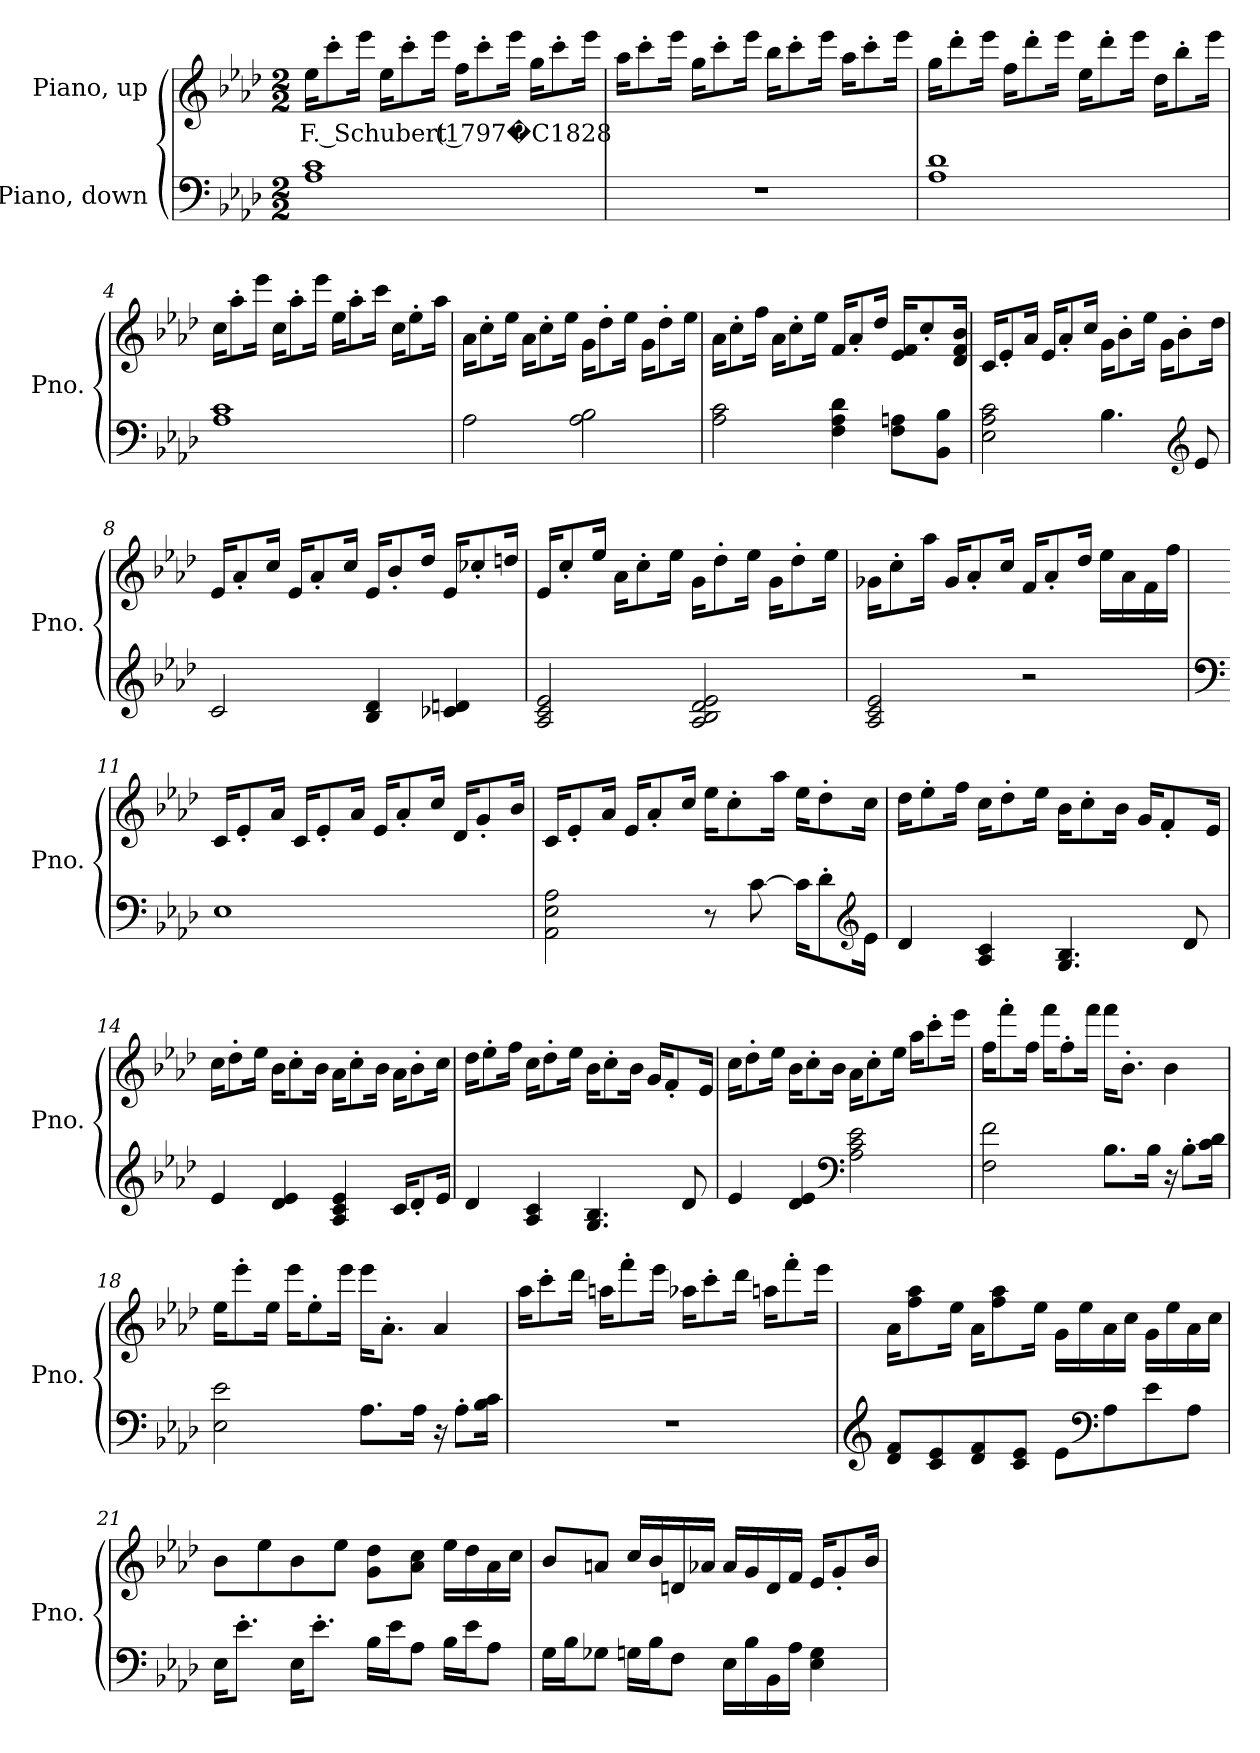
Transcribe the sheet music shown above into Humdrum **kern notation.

**kern	**kern	**text
*part2	*part1	*part1
*staff2	*staff1	*staff1
*I"Piano, down	*I"Piano, up	*
*I'Pno.	*I'Pno.	*
*clefF4	*clefG2	*
*k[b-e-a-d-]	*k[b-e-a-d-]	*
*M2/2	*M2/2	*
*MM22	*MM22	*
=1	=1	=1
!	!	!LO:LY:b
1A- 1c	16ee-\KL	F. Schubert (1797�C1828
.	8ccc'\	.
.	16eee-\Jk	.
.	16ee-\KL	.
.	8ccc'\	.
.	16eee-\Jk	.
.	16ff\KL	.
.	8ccc'\	.
.	16eee-\Jk	.
.	16gg\KL	.
.	8ccc'\	.
.	16eee-\Jk	.
!!LO:LB:g=z
=2	=2	=2
1r	16aa-\KL	.
.	8ccc'\	.
.	16eee-\Jk	.
.	16gg\KL	.
.	8ccc'\	.
.	16eee-\Jk	.
.	16bb-\KL	.
.	8ccc'\	.
.	16eee-\Jk	.
.	16aa-\KL	.
.	8ccc'\	.
.	16eee-\Jk	.
=3	=3	=3
1A- 1d-	16gg\KL	.
.	8ddd-'\	.
.	16eee-\Jk	.
.	16ff\KL	.
.	8ddd-'\	.
.	16eee-\Jk	.
.	16ee-\KL	.
.	8ddd-'\	.
.	16eee-\Jk	.
.	16dd-\KL	.
.	8bb-'\	.
.	16eee-\Jk	.
!!LO:LB:g=z
=4	=4	=4
1A- 1c	16cc\KL	.
.	8aa-'\	.
.	16eee-\Jk	.
.	16cc\KL	.
.	8aa-'\	.
.	16eee-\Jk	.
.	16ee-\KL	.
.	8aa-'\	.
.	16ccc\Jk	.
.	16cc\KL	.
.	8ee-'\	.
.	16aa-\Jk	.
=5	=5	=5
2A-\	16a-\KL	.
.	8cc'\	.
.	16ee-\Jk	.
.	16a-\KL	.
.	8cc'\	.
.	16ee-\Jk	.
2A-\ 2B-\	16g\KL	.
.	8dd-'\	.
.	16ee-\Jk	.
.	16g\KL	.
.	8dd-'\	.
.	16ee-\Jk	.
=6	=6	=6
2A-\ 2c\	16a-\KL	.
.	8cc'\	.
.	16ff\Jk	.
.	16a-\KL	.
.	8cc'\	.
.	16ee-\Jk	.
4F\ 4A-\ 4d-\	16f/KL	.
.	8a-'/	.
.	16dd-/Jk	.
8F\ 8An\L	16e-/ 16f/KL	.
.	8cc'/	.
8BB-\ 8B-\J	.	.
.	16d-/ 16f/ 16b-/Jk	.
!!LO:LB:g=z
=7	=7	=7
2E-\ 2A-\ 2c\	16c/KL	.
.	8e-'/	.
.	16a-/Jk	.
.	16e-/KL	.
.	8a-'/	.
.	16cc/Jk	.
4.B-\	16g\KL	.
.	8b-'\	.
.	16ee-\Jk	.
.	16g\KL	.
.	8b-'\	.
*clefG2	*	*
8e-/	.	.
.	16dd-\Jk	.
=8	=8	=8
2c/	16e-/KL	.
.	8a-'/	.
.	16cc/Jk	.
.	16e-/KL	.
.	8a-'/	.
.	16cc/Jk	.
4B-/ 4d-/	16e-/KL	.
.	8b-'/	.
.	16dd-/Jk	.
4c-X/ 4dn/	16e-/KL	.
.	8cc-X'/	.
.	16ddn/Jk	.
=9	=9	=9
2A-/ 2c/ 2e-/	16e-/KL	.
.	8cc'/	.
.	16ee-/Jk	.
.	16a-\KL	.
.	8cc'\	.
.	16ee-\Jk	.
2A-/ 2B-/ 2d-/ 2e-/	16g\KL	.
.	8dd-'\	.
.	16ee-\Jk	.
.	16g\KL	.
.	8dd-'\	.
.	16ee-\Jk	.
!!LO:LB:g=z
=10	=10	=10
2A-/ 2c/ 2e-/	16g-X\KL	.
.	8cc'\	.
.	16aa-\Jk	.
.	16g-/KL	.
.	8a-'/	.
.	16cc/Jk	.
2r	16f/KL	.
.	8a-'/	.
.	16dd-/Jk	.
.	16ee-\LL	.
.	16a-\	.
.	16f\	.
.	16ff\JJ	.
=11	=11	=11
*clefF4	*	*
1E-	16c/KL	.
.	8e-'/	.
.	16a-/Jk	.
.	16c/KL	.
.	8e-'/	.
.	16a-/Jk	.
.	16e-/KL	.
.	8a-'/	.
.	16cc/Jk	.
.	16d-/KL	.
.	8g'/	.
.	16b-/Jk	.
=12	=12	=12
2AA-\ 2E-\ 2A-\	16c/KL	.
.	8e-'/	.
.	16a-/Jk	.
.	16e-/KL	.
.	8a-'/	.
.	16cc/Jk	.
8r	16ee-\KL	.
.	8cc'\	.
[8c\	.	.
.	16aa-\Jk	.
16c\KL]	16ee-\KL	.
8d-'\	8dd-'\	.
*clefG2	*	*
16e-\Jk	16cc\Jk	.
!!LO:LB:g=z
=13	=13	=13
4d-/	16dd-\KL	.
.	8ee-'\	.
.	16ff\Jk	.
4A-/ 4c/	16cc\KL	.
.	8dd-'\	.
.	16ee-\Jk	.
4.G/ 4.B-/	16b-\KL	.
.	8cc'\	.
.	16b-\Jk	.
.	16g/KL	.
.	8f'/	.
8d-/	.	.
.	16e-/Jk	.
=14	=14	=14
4e-/	16cc\KL	.
.	8dd-'\	.
.	16ee-\Jk	.
4d-/ 4e-/	16b-\KL	.
.	8cc'\	.
.	16b-\Jk	.
4A-/ 4c/ 4e-/	16a-\KL	.
.	8cc'\	.
.	16b-\Jk	.
16c/KL	16a-\KL	.
8d-'/	8b-'\	.
16e-/Jk	16cc\Jk	.
=15	=15	=15
4d-/	16dd-\KL	.
.	8ee-'\	.
.	16ff\Jk	.
4A-/ 4c/	16cc\KL	.
.	8dd-'\	.
.	16ee-\Jk	.
4.G/ 4.B-/	16b-\KL	.
.	8cc'\	.
.	16b-\Jk	.
.	16g/KL	.
.	8f'/	.
8d-/	.	.
.	16e-/Jk	.
!!LO:PB:g=z
=16	=16	=16
4e-/	16cc\KL	.
.	8dd-'\	.
.	16ee-\Jk	.
4d-/ 4e-/	16b-\KL	.
.	8cc'\	.
.	16b-\Jk	.
*clefF4	*	*
2A-\ 2c\ 2e-\	16a-\KL	.
.	8cc'\	.
.	16ee-\Jk	.
.	16aa-\KL	.
.	8ccc'\	.
.	16eee-\Jk	.
=17	=17	=17
2F\ 2f\	16ff\KL	.
.	8fff'\	.
.	16ff\Jk	.
.	16fff\KL	.
.	8ff'\	.
.	16fff\Jk	.
8.B-\L	16fff\KL	.
.	8.b-'\J	.
16B-\Jk	.	.
16r	4b-\	.
8B-'\L	.	.
16c\ 16d-\Jk	.	.
=18	=18	=18
2E-\ 2e-\	16ee-\KL	.
.	8eee-'\	.
.	16ee-\Jk	.
.	16eee-\KL	.
.	8ee-'\	.
.	16eee-\Jk	.
8.A-\L	16eee-\KL	.
.	8.a-'\J	.
16A-\Jk	.	.
16r	4a-/	.
8A-'\L	.	.
16B-\ 16c\Jk	.	.
!!LO:LB:g=z
=19	=19	=19
1r	16aa-\KL	.
.	8ccc'\	.
.	16ddd-\Jk	.
.	16aan\KL	.
.	8fff'\	.
.	16eee-\Jk	.
.	16aa-X\KL	.
.	8ccc'\	.
.	16ddd-\Jk	.
.	16aan\KL	.
.	8fff'\	.
.	16eee-\Jk	.
=20	=20	=20
*clefG2	*	*
8d-/ 8f/L	16a-\KL	.
.	8ff\ 8aa-\	.
8c/ 8e-/	.	.
.	16ee-\Jk	.
8d-/ 8f/	16a-\KL	.
.	8ff\ 8aa-\	.
8c/ 8e-/J	.	.
.	16ee-\Jk	.
8e-\L	16g\LL	.
.	16ee-\	.
*clefF4	*	*
8A-\	16a-\	.
.	16cc\JJ	.
8e-\	16g\LL	.
.	16ee-\	.
8A-\J	16a-\	.
.	16cc\JJ	.
!!LO:LB:g=z
=21	=21	=21
16E-\KL	8b-\L	.
8.e-'\J	.	.
.	8ee-\	.
16E-\KL	8b-\	.
8.e-'\J	.	.
.	8ee-\J	.
16B-\LL	8g\ 8dd-\L	.
16e-\J	.	.
8A-\J	8a-\ 8cc\J	.
16B-\LL	16ee-\LL	.
16e-\J	16dd-\	.
8A-\J	16a-\	.
.	16cc\JJ	.
=22	=22	=22
16G\LL	8b-/L	.
16B-\J	.	.
8G-X\J	8an/J	.
16Gn\LL	16cc/LL	.
16B-\J	16b-/	.
8F\J	16dn/	.
.	16a-X/JJ	.
16E-\LL	16a-/LL	.
16B-\	16g/	.
16BB-\	16d/	.
16A-\JJ	16f/JJ	.
4E-\ 4G\	16e-/KL	.
.	8g'/	.
.	16b-/Jk	.
=	=	=
*-	*-	*-
